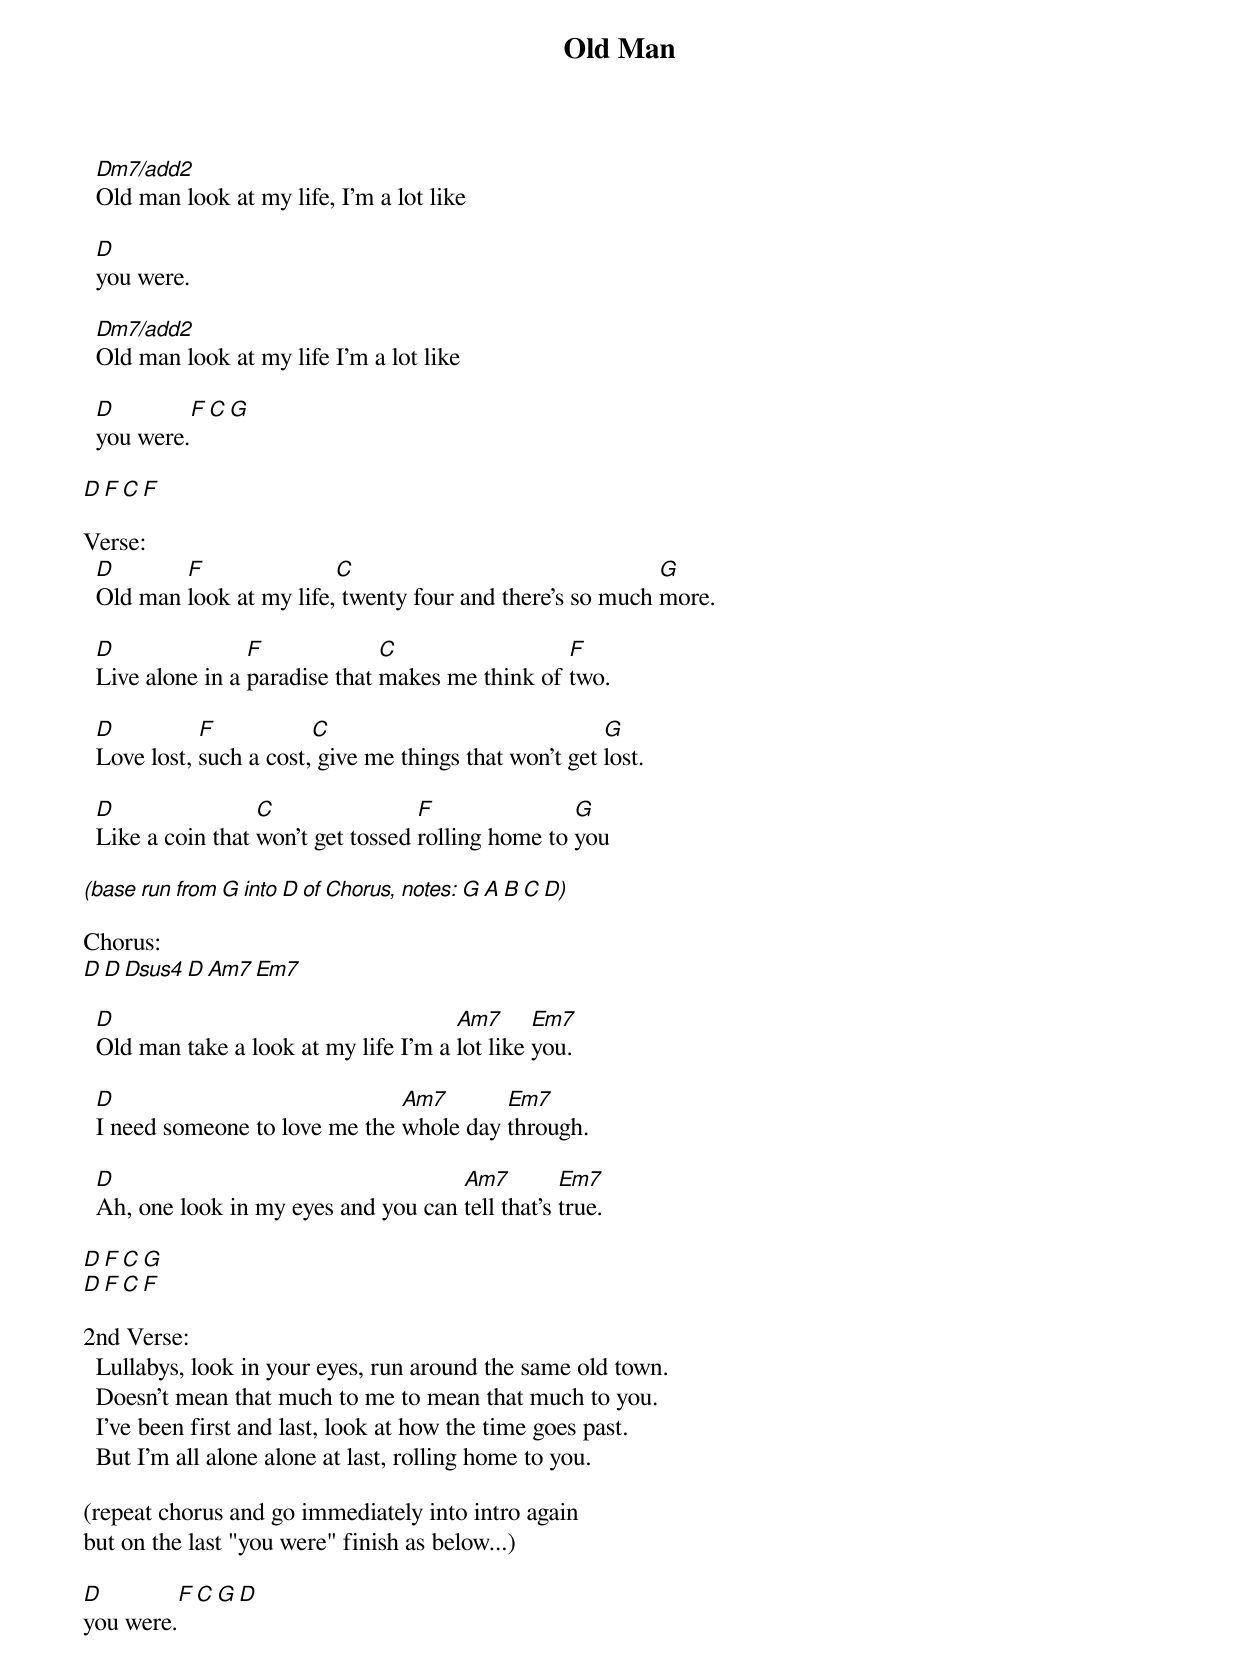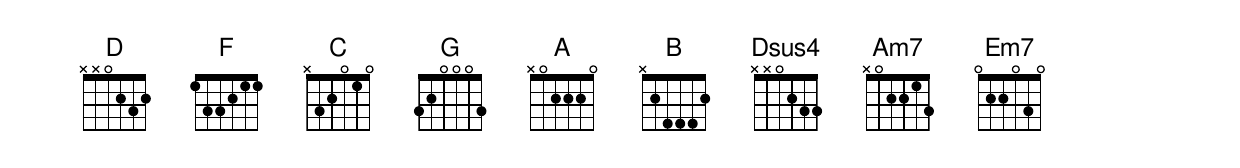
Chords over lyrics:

Old Man

  Dm7/add2
  Old man look at my life, I'm a lot like

  D
  you were.

  Dm7/add2
  Old man look at my life I'm a lot like

  D        F      C     G
  you were.

  D        F      C      F

Verse:
  D       F               C                                G
  Old man look at my life, twenty four and there's so much more.

  D               F             C                 F
  Live alone in a paradise that makes me think of two.

  D          F           C                              G
  Love lost, such a cost, give me things that won't get lost.

  D                C                F               G
  Like a coin that won't get tossed rolling home to you

 (base run from G into D of Chorus, notes: G A B C D)

Chorus:
  D   D Dsus4 D Am7 Em7

  D                                    Am7      Em7
  Old man take a look at my life I'm a lot like you.

  D                             Am7       Em7
  I need someone to love me the whole day through.

  D                                   Am7         Em7
  Ah, one look in my eyes and you can tell that's true.

  D   F   C   G
  D   F   C   F

2nd Verse:
  Lullabys, look in your eyes, run around the same old town.
  Doesn't mean that much to me to mean that much to you.
  I've been first and last, look at how the time goes past.
  But I'm all alone alone at last, rolling home to you.

(repeat chorus and go immediately into intro again
but on the last "you were" finish as below...)

D        F      C     G     D
you were.
